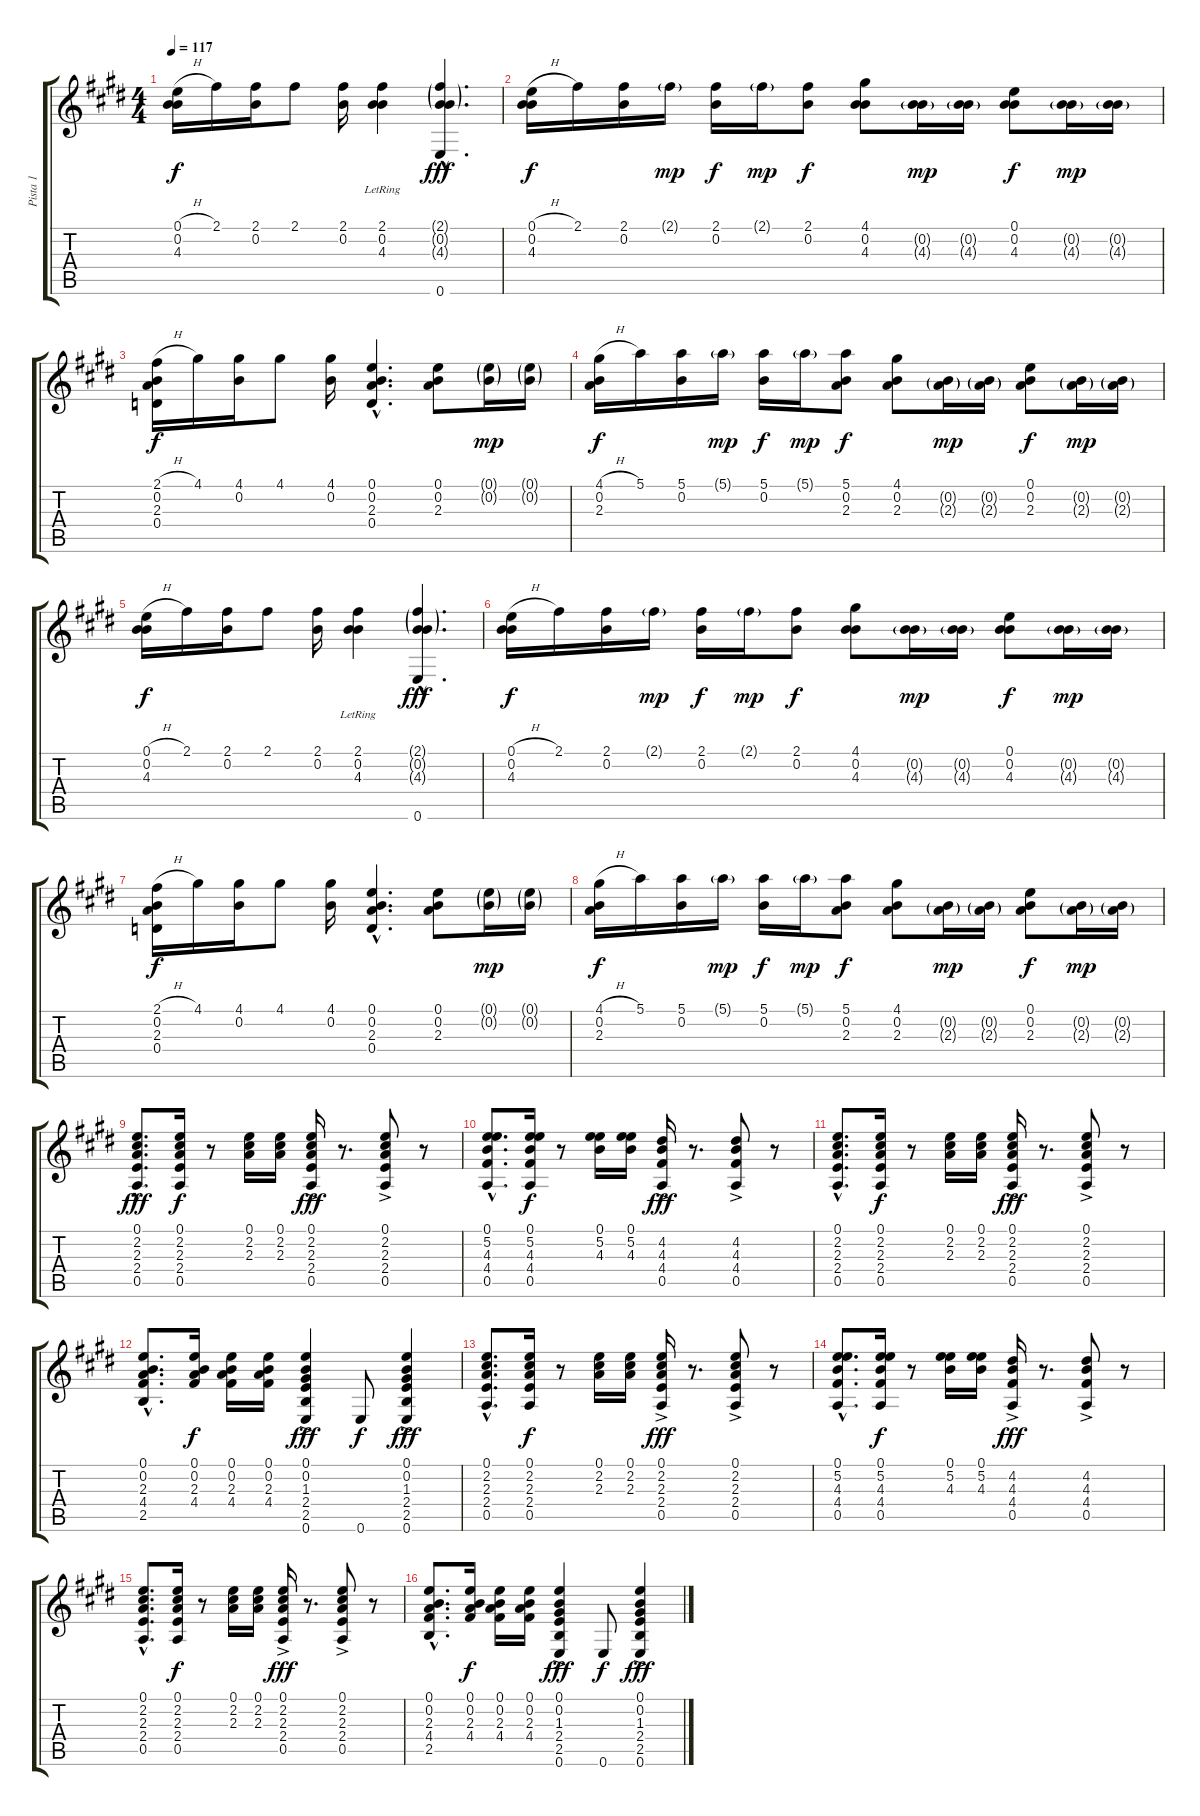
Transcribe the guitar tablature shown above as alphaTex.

\track ("Pista 1" "Pista 1") {instrument electricguitarclean}
\staff {score tabs}
\tuning (E4 B3 G3 D3 A2 E2) {hide}
\ts (4 4)
\tempo 117
\clef g2
\ks e
(0.1{h} 0.2 4.3).16{dy f} 2.1.16 (2.1 0.2).16 2.1.8 (2.1 0.2).16 (2.1{lr} 0.2{lr} 4.3{lr}).4 (2.1{g hac} 0.2{g hac} 4.3{g hac} 0.6{hac}).4{d dy fff} |
(0.1{h} 0.2 4.3).16{dy f} 2.1.16 (2.1 0.2).16 2.1{g}.16{dy mp} (2.1 0.2).16{dy f} 2.1{g}.16{dy mp} (2.1 0.2).8{dy f} (4.1 0.2 4.3).8 (0.2{g} 4.3{g}).16{dy mp} (0.2{g} 4.3{g}).16 (0.1 0.2 4.3).8{dy f} (0.2{g} 4.3{g}).16{dy mp} (0.2{g} 4.3{g}).16 |
(2.1{h} 0.2 2.3 0.4).16{dy f} 4.1.16 (4.1 0.2).16 4.1.8 (4.1 0.2).16 (0.1{hac} 0.2{hac} 2.3{hac} 0.4{hac}).4{d} (0.1 0.2 2.3).8 (0.1{g} 0.2{g}).16{dy mp} (0.1{g} 0.2{g}).16 |
(4.1{h} 0.2 2.3).16{dy f} 5.1.16 (5.1 0.2).16 5.1{g}.16{dy mp} (5.1 0.2).16{dy f} 5.1{g}.16{dy mp} (5.1 0.2 2.3).8{dy f} (4.1 0.2 2.3).8 (0.2{g} 2.3{g}).16{dy mp} (0.2{g} 2.3{g}).16 (0.1 0.2 2.3).8{dy f} (0.2{g} 2.3{g}).16{dy mp} (0.2{g} 2.3{g}).16 |
(0.1{h} 0.2 4.3).16{dy f} 2.1.16 (2.1 0.2).16 2.1.8 (2.1 0.2).16 (2.1{lr} 0.2{lr} 4.3{lr}).4 (2.1{g hac} 0.2{g hac} 4.3{g hac} 0.6{hac}).4{d dy fff} |
(0.1{h} 0.2 4.3).16{dy f} 2.1.16 (2.1 0.2).16 2.1{g}.16{dy mp} (2.1 0.2).16{dy f} 2.1{g}.16{dy mp} (2.1 0.2).8{dy f} (4.1 0.2 4.3).8 (0.2{g} 4.3{g}).16{dy mp} (0.2{g} 4.3{g}).16 (0.1 0.2 4.3).8{dy f} (0.2{g} 4.3{g}).16{dy mp} (0.2{g} 4.3{g}).16 |
(2.1{h} 0.2 2.3 0.4).16{dy f} 4.1.16 (4.1 0.2).16 4.1.8 (4.1 0.2).16 (0.1{hac} 0.2{hac} 2.3{hac} 0.4{hac}).4{d} (0.1 0.2 2.3).8 (0.1{g} 0.2{g}).16{dy mp} (0.1{g} 0.2{g}).16 |
(4.1{h} 0.2 2.3).16{dy f} 5.1.16 (5.1 0.2).16 5.1{g}.16{dy mp} (5.1 0.2).16{dy f} 5.1{g}.16{dy mp} (5.1 0.2 2.3).8{dy f} (4.1 0.2 2.3).8 (0.2{g} 2.3{g}).16{dy mp} (0.2{g} 2.3{g}).16 (0.1 0.2 2.3).8{dy f} (0.2{g} 2.3{g}).16{dy mp} (0.2{g} 2.3{g}).16 |
(0.1{hac} 2.2{hac} 2.3{hac} 2.4{hac} 0.5{hac}).8{d dy fff} (0.1 2.2 2.3 2.4 0.5).16{dy f} r.8 (0.1 2.2 2.3).16 (0.1 2.2 2.3).16 (0.1{ac} 2.2 2.3 2.4 0.5).16{dy fff} r.8{d} (0.1{ac} 2.2 2.3 2.4 0.5).8 r.8 |
(0.1{hac} 5.2{hac} 4.3{hac} 4.4{hac} 0.5{hac}).8{d} (0.1 5.2 4.3 4.4 0.5).16{dy f} r.8 (0.1 5.2 4.3).16 (0.1 5.2 4.3).16 (4.2{ac} 4.3 4.4 0.5).16{dy fff} r.8{d} (4.2{ac} 4.3 4.4 0.5).8 r.8 |
(0.1{hac} 2.2{hac} 2.3{hac} 2.4{hac} 0.5{hac}).8{d} (0.1 2.2 2.3 2.4 0.5).16{dy f} r.8 (0.1 2.2 2.3).16 (0.1 2.2 2.3).16 (0.1{ac} 2.2 2.3 2.4 0.5).16{dy fff} r.8{d} (0.1{ac} 2.2 2.3 2.4 0.5).8 r.8 |
(0.1{hac} 0.2{hac} 2.3{hac} 4.4{hac} 2.5{hac}).8{d} (0.1 0.2 2.3 4.4).16{dy f} (0.1 0.2 2.3 4.4).16 (0.1 0.2 2.3 4.4).16 (0.1{ac} 0.2 1.3 2.4 2.5 0.6).4{dy fff} 0.6.8{dy f} (0.1{ac} 0.2 1.3 2.4 2.5 0.6).4{dy fff} |
(0.1{hac} 2.2{hac} 2.3{hac} 2.4{hac} 0.5{hac}).8{d} (0.1 2.2 2.3 2.4 0.5).16{dy f} r.8 (0.1 2.2 2.3).16 (0.1 2.2 2.3).16 (0.1{ac} 2.2 2.3 2.4 0.5).16{dy fff} r.8{d} (0.1{ac} 2.2 2.3 2.4 0.5).8 r.8 |
(0.1{hac} 5.2{hac} 4.3{hac} 4.4{hac} 0.5{hac}).8{d} (0.1 5.2 4.3 4.4 0.5).16{dy f} r.8 (0.1 5.2 4.3).16 (0.1 5.2 4.3).16 (4.2{ac} 4.3 4.4 0.5).16{dy fff} r.8{d} (4.2{ac} 4.3 4.4 0.5).8 r.8 |
(0.1{hac} 2.2{hac} 2.3{hac} 2.4{hac} 0.5{hac}).8{d} (0.1 2.2 2.3 2.4 0.5).16{dy f} r.8 (0.1 2.2 2.3).16 (0.1 2.2 2.3).16 (0.1{ac} 2.2 2.3 2.4 0.5).16{dy fff} r.8{d} (0.1{ac} 2.2 2.3 2.4 0.5).8 r.8 |
(0.1{hac} 0.2{hac} 2.3{hac} 4.4{hac} 2.5{hac}).8{d} (0.1 0.2 2.3 4.4).16{dy f} (0.1 0.2 2.3 4.4).16 (0.1 0.2 2.3 4.4).16 (0.1{ac} 0.2 1.3 2.4 2.5 0.6).4{dy fff} 0.6.8{dy f} (0.1{ac} 0.2 1.3 2.4 2.5 0.6).4{dy fff}
